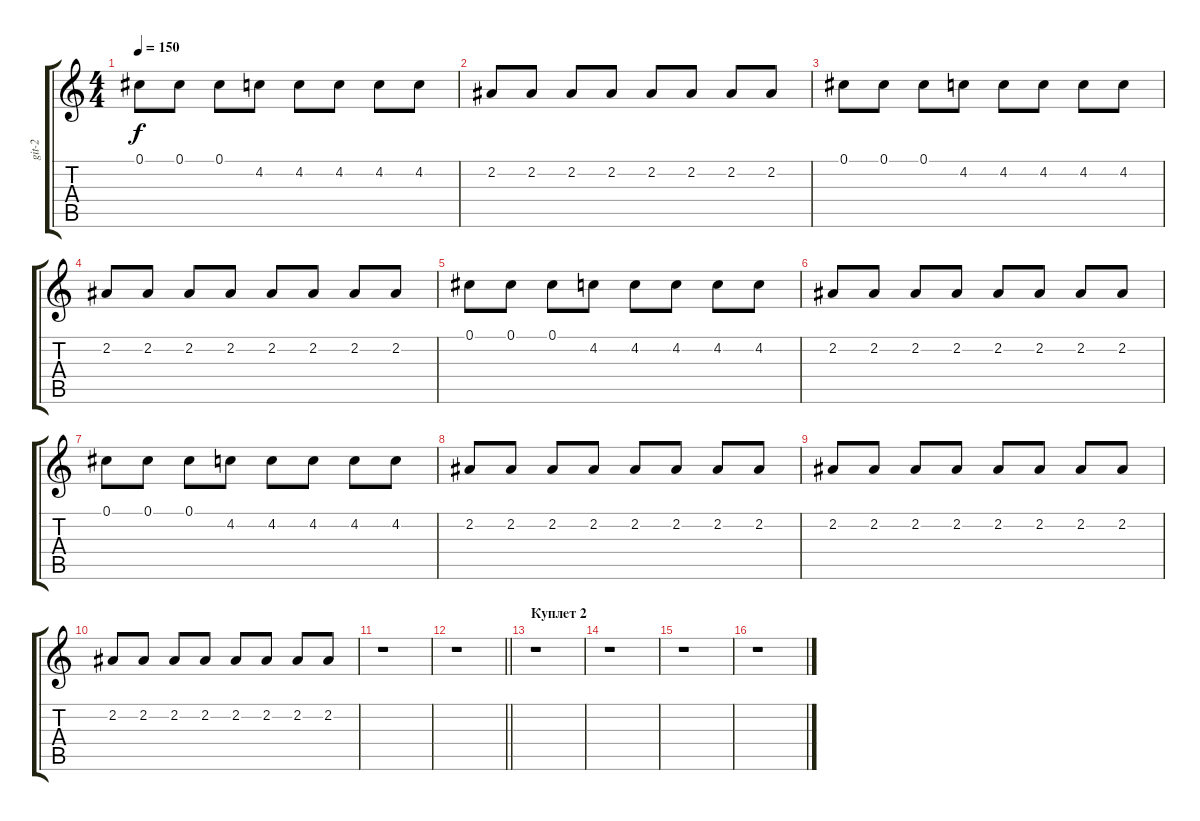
\track ("git-2" "git-2") {instrument electricguitarclean}
\staff {score tabs}
\tuning (Db4 Ab3 E3 B2 Gb2 Db2) {hide}
\ts (4 4)
\tempo 150
\clef g2
\ks c
0.1.8{dy f} 0.1.8 0.1.8 4.2.8 4.2.8 4.2.8 4.2.8 4.2.8 |
2.2.8 2.2.8 2.2.8 2.2.8 2.2.8 2.2.8 2.2.8 2.2.8 |
0.1.8 0.1.8 0.1.8 4.2.8 4.2.8 4.2.8 4.2.8 4.2.8 |
2.2.8 2.2.8 2.2.8 2.2.8 2.2.8 2.2.8 2.2.8 2.2.8 |
0.1.8 0.1.8 0.1.8 4.2.8 4.2.8 4.2.8 4.2.8 4.2.8 |
2.2.8 2.2.8 2.2.8 2.2.8 2.2.8 2.2.8 2.2.8 2.2.8 |
0.1.8 0.1.8 0.1.8 4.2.8 4.2.8 4.2.8 4.2.8 4.2.8 |
2.2.8 2.2.8 2.2.8 2.2.8 2.2.8 2.2.8 2.2.8 2.2.8 |
2.2.8 2.2.8 2.2.8 2.2.8 2.2.8 2.2.8 2.2.8 2.2.8 |
2.2.8 2.2.8 2.2.8 2.2.8 2.2.8 2.2.8 2.2.8 2.2.8 |
r.1 |
\barLineRight lightlight
r.1 |
\section ("" "Куплет 2")
r.1 |
r.1 |
r.1 |
r.1
